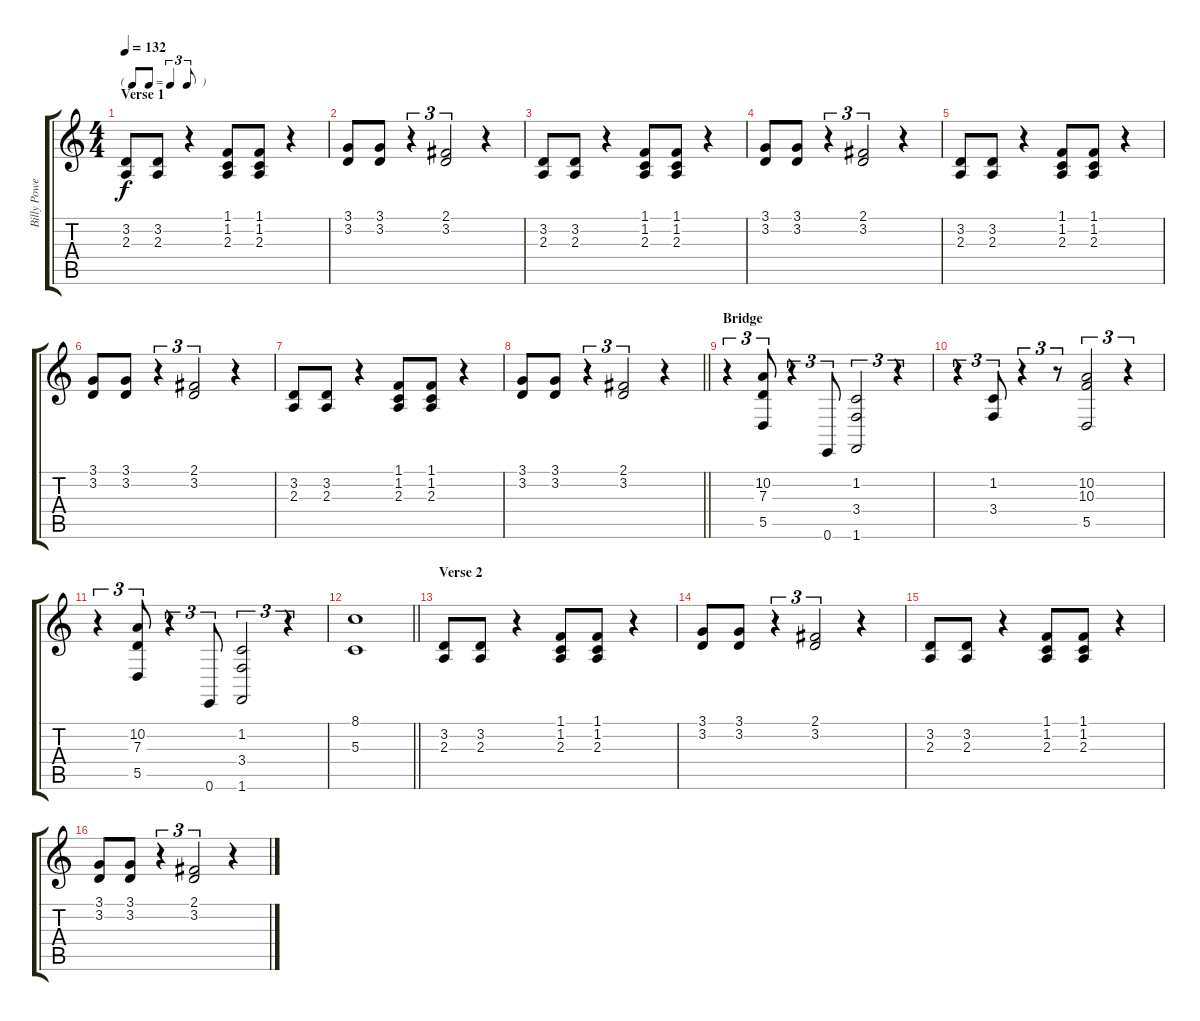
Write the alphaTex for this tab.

\track ("Billy Powell (Piano RH)" "Billy Powe") {instrument acousticgrandpiano}
\staff {score tabs}
\tuning (E4 B3 G3 D3 A2 E2) {hide}
\ts (4 4)
\tf triplet8th
\section ("" "Verse 1")
\tempo 132
\clef g2
\ks c
(3.2 2.3).8{dy f} (3.2 2.3).8 r.4 (1.1 1.2 2.3).8 (1.1 1.2 2.3).8 r.4 |
(3.1 3.2).8 (3.1 3.2).8 r.4{tu (3 2)} (2.1 3.2).2{tu (3 2)} r.4 |
(3.2 2.3).8 (3.2 2.3).8 r.4 (1.1 1.2 2.3).8 (1.1 1.2 2.3).8 r.4 |
(3.1 3.2).8 (3.1 3.2).8 r.4{tu (3 2)} (2.1 3.2).2{tu (3 2)} r.4 |
(3.2 2.3).8 (3.2 2.3).8 r.4 (1.1 1.2 2.3).8 (1.1 1.2 2.3).8 r.4 |
(3.1 3.2).8 (3.1 3.2).8 r.4{tu (3 2)} (2.1 3.2).2{tu (3 2)} r.4 |
(3.2 2.3).8 (3.2 2.3).8 r.4 (1.1 1.2 2.3).8 (1.1 1.2 2.3).8 r.4 |
\barLineRight lightlight
(3.1 3.2).8 (3.1 3.2).8 r.4{tu (3 2)} (2.1 3.2).2{tu (3 2)} r.4 |
\section ("" "Bridge")
r.4{tu (3 2)} (10.2 7.3 5.5).8{tu (3 2)} r.4{tu (3 2)} 0.6.8{tu (3 2)} (1.2 3.4 1.6).2{tu (3 2)} r.4{tu (3 2)} |
r.4{tu (3 2)} (1.2 3.4).8{tu (3 2)} r.4{tu (3 2)} r.8{tu (3 2)} (10.2 10.3 5.5).2{tu (3 2)} r.4{tu (3 2)} |
r.4{tu (3 2)} (10.2 7.3 5.5).8{tu (3 2)} r.4{tu (3 2)} 0.6.8{tu (3 2)} (1.2 3.4 1.6).2{tu (3 2)} r.4{tu (3 2)} |
\barLineRight lightlight
(8.1 5.3).1 |
\section ("" "Verse 2")
(3.2 2.3).8 (3.2 2.3).8 r.4 (1.1 1.2 2.3).8 (1.1 1.2 2.3).8 r.4 |
(3.1 3.2).8 (3.1 3.2).8 r.4{tu (3 2)} (2.1 3.2).2{tu (3 2)} r.4 |
(3.2 2.3).8 (3.2 2.3).8 r.4 (1.1 1.2 2.3).8 (1.1 1.2 2.3).8 r.4 |
(3.1 3.2).8 (3.1 3.2).8 r.4{tu (3 2)} (2.1 3.2).2{tu (3 2)} r.4
